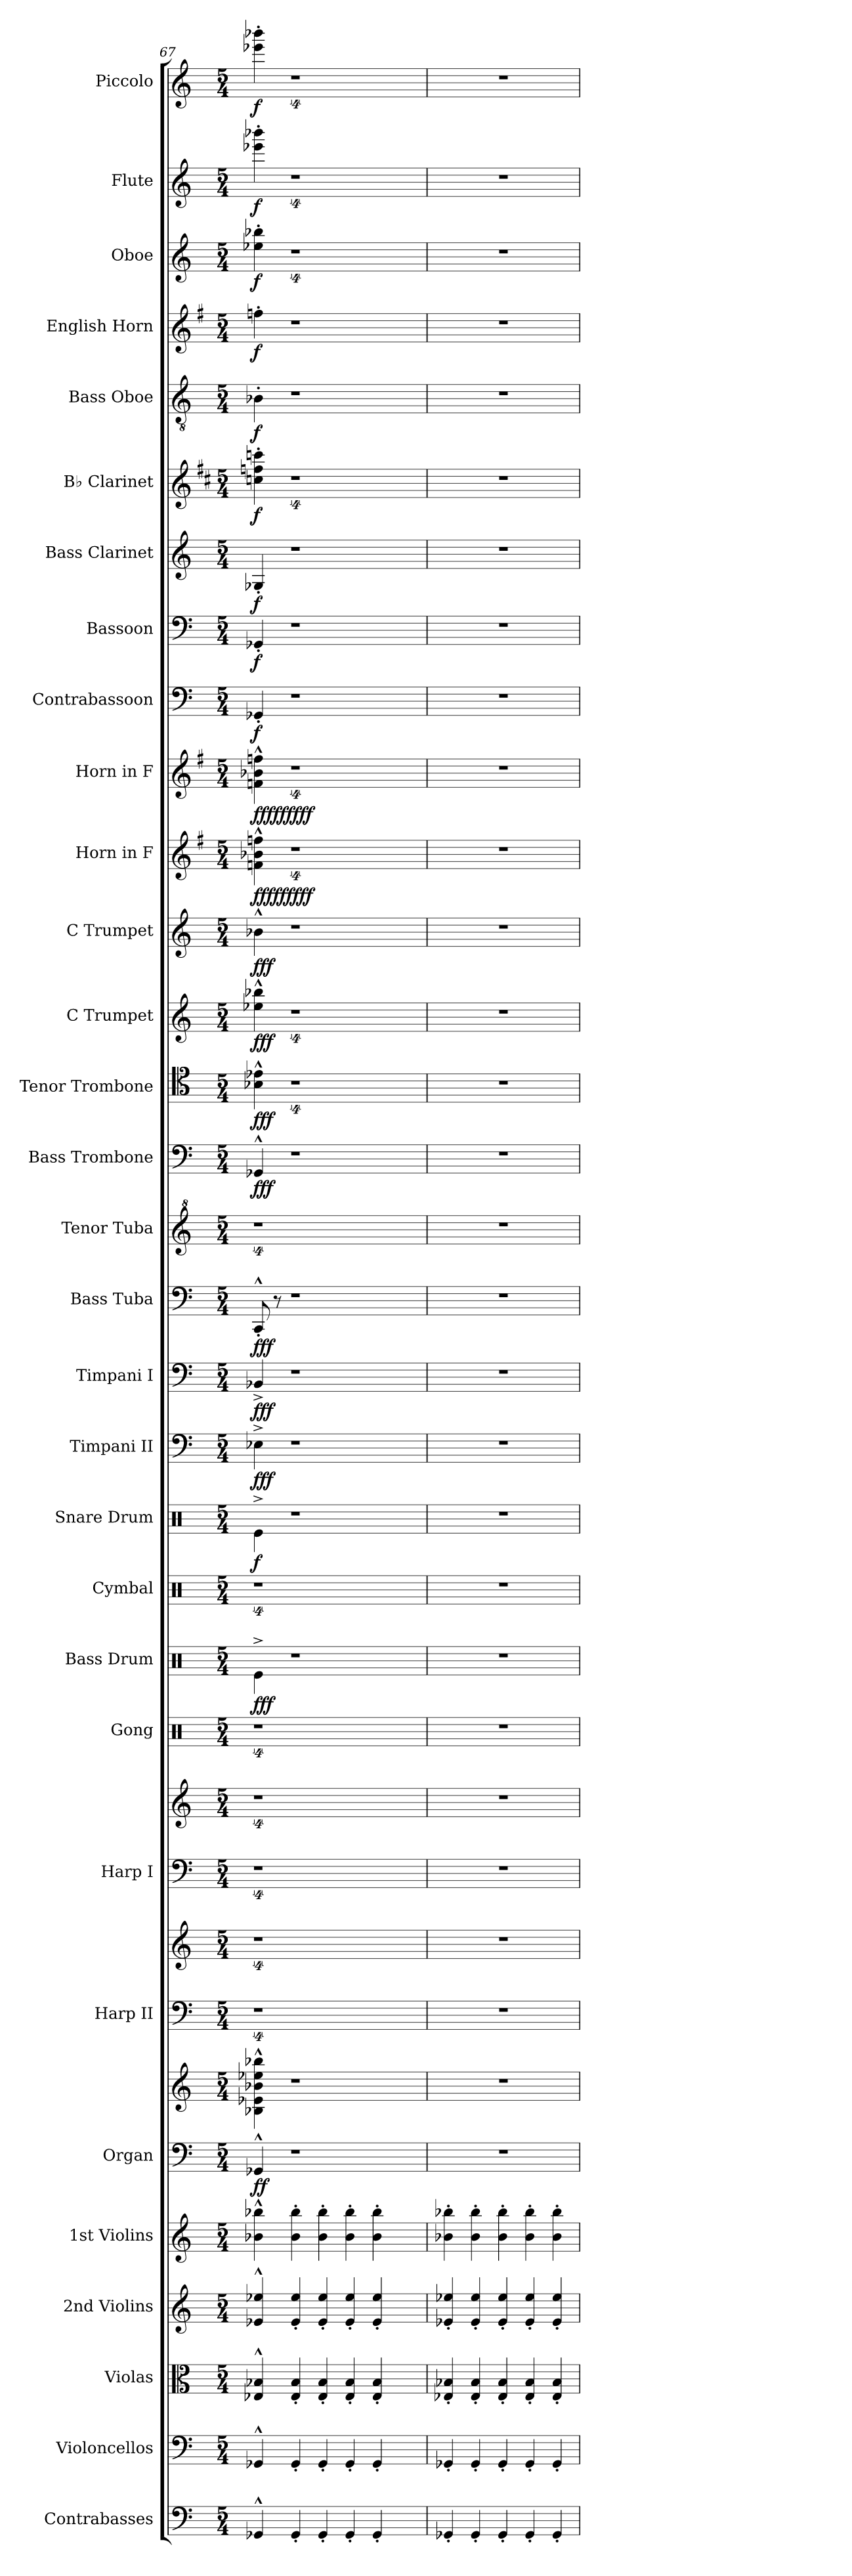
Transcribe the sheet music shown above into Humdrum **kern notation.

**kern	**kern	**kern	**kern	**kern	**kern	**kern	**dynam	**kern	**kern	**kern	**kern	**kern	**kern	**dynam	**kern	**kern	**dynam	**kern	**dynam	**kern	**dynam	**kern	**dynam	**kern	**kern	**dynam	**kern	**dynam	**kern	**dynam	**kern	**dynam	**kern	**dynam	**kern	**dynam	**kern	**dynam	**kern	**dynam	**kern	**dynam	**kern	**dynam	**kern	**dynam	**kern	**dynam	**kern	**dynam	**kern	**dynam	**kern	**dynam
*part31	*part30	*part29	*part28	*part27	*part26	*part26	*part26	*part25	*part25	*part24	*part24	*part23	*part22	*part22	*part21	*part20	*part20	*part19	*part19	*part18	*part18	*part17	*part17	*part16	*part15	*part15	*part14	*part14	*part13	*part13	*part12	*part12	*part11	*part11	*part10	*part10	*part9	*part9	*part8	*part8	*part7	*part7	*part6	*part6	*part5	*part5	*part4	*part4	*part3	*part3	*part2	*part2	*part1	*part1
*staff34	*staff33	*staff32	*staff31	*staff30	*staff29	*staff28	*staff28/29	*staff27	*staff26	*staff25	*staff24	*staff23	*staff22	*staff22	*staff21	*staff20	*staff20	*staff19	*staff19	*staff18	*staff18	*staff17	*staff17	*staff16	*staff15	*staff15	*staff14	*staff14	*staff13	*staff13	*staff12	*staff12	*staff11	*staff11	*staff10	*staff10	*staff9	*staff9	*staff8	*staff8	*staff7	*staff7	*staff6	*staff6	*staff5	*staff5	*staff4	*staff4	*staff3	*staff3	*staff2	*staff2	*staff1	*staff1
*I"Contrabasses	*I"Violoncellos	*I"Violas	*I"2nd Violins	*I"1st Violins	*I"Organ	*	*	*I"Harp II	*	*I"Harp I	*	*I"Gong	*I"Bass Drum	*	*I"Cymbal	*I"Snare Drum	*	*I"Timpani II	*	*I"Timpani I	*	*I"Bass Tuba	*	*I"Tenor Tuba	*I"Bass Trombone	*	*I"Tenor Trombone	*	*I"C Trumpet	*	*I"C Trumpet	*	*I"Horn in F	*	*I"Horn in F	*	*I"Contrabassoon	*	*I"Bassoon	*	*I"Bass Clarinet	*	*I"B♭ Clarinet	*	*I"Bass Oboe	*	*I"English Horn	*	*I"Oboe	*	*I"Flute	*	*I"Piccolo	*
*I'Cbs.	*I'Vcs.	*I'Vlas.	*I'Vlns.	*I'Vlns.	*I'Org.	*	*	*I'Hrp.	*	*I'Hrp.	*	*	*I'B. Dr.	*	*I'Cym.	*I'Sn. Dr.	*	*I'Timp.	*	*I'Timp.	*	*I'Tba.	*	*	*I'B. Tbn.	*	*I'T. Tbn.	*	*I'C Tpt.	*	*I'C Tpt.	*	*	*	*	*	*I'Cbsn.	*	*I'Bsn.	*	*I'B. Cl.	*	*I'B♭ Cl.	*	*	*	*I'E. Hn.	*	*I'Ob.	*	*I'Fl.	*	*I'Picc.	*
*clefF4	*clefF4	*clefC3	*clefG2	*clefG2	*clefF4	*clefG2	*	*clefF4	*clefG2	*clefF4	*clefG2	*clefX	*clefX	*	*clefX	*clefX	*	*clefF4	*	*clefF4	*	*clefF4	*	*clefG^2	*clefF4	*	*clefC4	*	*clefG2	*	*clefG2	*	*clefG2	*	*clefG2	*	*clefF4	*	*clefF4	*	*clefG2	*	*clefG2	*	*clefGv2	*	*clefG2	*	*clefG2	*	*clefG2	*	*clefG2	*
*ITrd7c12	*	*	*	*	*	*	*	*	*	*	*	*	*	*	*	*	*	*	*	*	*	*	*	*ITrd15c26	*	*	*	*	*	*	*	*	*ITrd4c7	*	*ITrd4c7	*	*ITrd7c12	*	*	*	*ITrd8c14	*	*ITrd1c2	*	*	*	*ITrd4c7	*	*	*	*	*	*ITrd-7c-12	*
*k[]	*k[]	*k[]	*k[]	*k[]	*k[]	*k[]	*	*k[]	*k[]	*k[]	*k[]	*k[]	*k[]	*	*k[]	*k[]	*	*k[]	*	*k[]	*	*k[]	*	*k[]	*k[]	*	*k[]	*	*k[]	*	*k[]	*	*k[]	*	*k[]	*	*k[]	*	*k[]	*	*k[]	*	*k[]	*	*k[]	*	*k[]	*	*k[]	*	*k[]	*	*k[]	*
*M5/4	*M5/4	*M5/4	*M5/4	*M5/4	*M5/4	*M5/4	*	*M5/4	*M5/4	*M5/4	*M5/4	*M5/4	*M5/4	*	*M5/4	*M5/4	*	*M5/4	*	*M5/4	*	*M5/4	*	*M5/4	*M5/4	*	*M5/4	*	*M5/4	*	*M5/4	*	*M5/4	*	*M5/4	*	*M5/4	*	*M5/4	*	*M5/4	*	*M5/4	*	*M5/4	*	*M5/4	*	*M5/4	*	*M5/4	*	*M5/4	*
=67	=67	=67	=67	=67	=67	=67	=67	=67	=67	=67	=67	=67	=67	=67	=67	=67	=67	=67	=67	=67	=67	=67	=67	=67	=67	=67	=67	=67	=67	=67	=67	=67	=67	=67	=67	=67	=67	=67	=67	=67	=67	=67	=67	=67	=67	=67	=67	=67	=67	=67	=67	=67	=67	=67
!	!	!	!	!	!	!	!LO:DY:b=2	!	!	!	!	!	!	!	!	!	!	!	!	!	!	!	!	!	!	!	!	!	!	!	!	!	!	!	!	!	!	!	!	!	!	!	!	!	!	!	!	!	!	!	!	!	!	!
!	!	!	!	!	!	!	!LO:DY:n=1:b	!	!	!	!	!	!	!LO:DY:b	!	!	!LO:DY:b	!	!LO:DY:b	!	!LO:DY:b	!	!LO:DY:b	!	!	!LO:DY:b	!	!LO:DY:b	!	!LO:DY:b	!	!LO:DY:b	!	!LO:DY:b	!	!	!	!	!	!	!	!	!	!	!	!	!	!	!	!	!	!	!	!
!	!	!	!	!	!	!	!	!	!	!	!	!	!	!	!	!	!	!	!	!	!	!	!	!	!	!	!	!	!	!	!	!	!	!LO:DY:n=1:b	!	!	!	!	!	!	!	!	!	!	!	!	!	!	!	!	!	!	!	!
!	!	!	!	!	!	!	!	!	!	!	!	!	!	!	!	!	!	!	!	!	!	!	!	!	!	!	!	!	!	!	!	!	!	!LO:DY:n=2:b	!	!LO:DY:b	!	!	!	!	!	!	!	!	!	!	!	!	!	!	!	!	!	!
!	!	!	!	!	!	!	!	!	!	!	!	!	!	!	!	!	!	!	!	!	!	!	!	!	!	!	!	!	!	!	!	!	!	!	!	!LO:DY:n=1:b	!	!	!	!	!	!	!	!	!	!	!	!	!	!	!	!	!	!
!	!	!	!	!	!	!	!	!	!	!	!	!	!	!	!	!	!	!	!	!	!	!	!	!	!	!	!	!	!	!	!	!	!	!	!	!LO:DY:n=2:b	!	!LO:DY:b	!	!LO:DY:b	!	!LO:DY:b	!	!LO:DY:b	!	!LO:DY:b	!	!LO:DY:b	!	!LO:DY:b	!	!LO:DY:b	!	!LO:DY:b
4GGG-X^^/	4GG-X^^/	4E-X/^^ 4B-X/^^	4e-X/^^ 4ee-X/^^	4b-X\^^ 4bb-X\^^	4GG-X^^/	4B-X\^^ 4e-X\^^ 4b-X\^^ 4ee-X\^^ 4bb-X\^^	f f	4%5r	4%5r	4%5r	4%5r	4%5r	4Re^\	fff	4%5r	4Re^\	f	4E-X^\	fff	4BB-X^/	fff	8CC^^'/	fff	4%5r	4GG-X^^/	fff	4B-X\^^ 4e-X\^^	fff	4ee-X\^^ 4bb-X\^^	fff	4b-X^^\	fff	4B-X\^^ 4e-X\^^ 4b-X\^^	fff fff fff	4B-X\^^ 4e-X\^^ 4b-X\^^	fff fff fff	4GGG-X'/	f	4GG-X'/	f	4GG-X'/	f	4b-X\' 4ee-X\' 4bb-X\'	f	4B-X'\	f	4b-X'\	f	4ee-X\' 4bb-X\'	f	4eee-X\' 4bbb-X\'	f	4eeee-X\' 4bbbb-X\'	f
.	.	.	.	.	.	.	.	.	.	.	.	.	.	.	.	.	.	.	.	.	.	8r	.	.	.	.	.	.	.	.	.	.	.	.	.	.	.	.	.	.	.	.	.	.	.	.	.	.	.	.	.	.	.	.
4GGG-'/	4GG-'/	4E-/' 4B-/'	4e-/' 4ee-/'	4b-\' 4bb-\'	1r	1r	.	.	.	.	.	.	1r	.	.	1r	.	1r	.	1r	.	1r	.	.	1r	.	4%5r	.	4%5r	.	1r	.	4%5r	.	4%5r	.	1r	.	1r	.	1r	.	4%5r	.	1r	.	1r	.	4%5r	.	4%5r	.	4%5r	.
4GGG-'/	4GG-'/	4E-/' 4B-/'	4e-/' 4ee-/'	4b-\' 4bb-\'	.	.	.	.	.	.	.	.	.	.	.	.	.	.	.	.	.	.	.	.	.	.	.	.	.	.	.	.	.	.	.	.	.	.	.	.	.	.	.	.	.	.	.	.	.	.	.	.	.	.
4GGG-'/	4GG-'/	4E-/' 4B-/'	4e-/' 4ee-/'	4b-\' 4bb-\'	.	.	.	.	.	.	.	.	.	.	.	.	.	.	.	.	.	.	.	.	.	.	.	.	.	.	.	.	.	.	.	.	.	.	.	.	.	.	.	.	.	.	.	.	.	.	.	.	.	.
4GGG-'/	4GG-'/	4E-/' 4B-/'	4e-/' 4ee-/'	4b-\' 4bb-\'	.	.	.	.	.	.	.	.	.	.	.	.	.	.	.	.	.	.	.	.	.	.	.	.	.	.	.	.	.	.	.	.	.	.	.	.	.	.	.	.	.	.	.	.	.	.	.	.	.	.
4ryy	4ryy	4ryy	4ryy	4ryy	4ryy	4ryy	.	4ryy	4ryy	4ryy	4ryy	4ryy	4ryy	.	4ryy	4ryy	.	4ryy	.	4ryy	.	4ryy	.	4ryy	4ryy	.	.	.	.	.	4ryy	.	.	.	.	.	4ryy	.	4ryy	.	4ryy	.	.	.	4ryy	.	4ryy	.	.	.	.	.	.	.
=68	=68	=68	=68	=68	=68	=68	=68	=68	=68	=68	=68	=68	=68	=68	=68	=68	=68	=68	=68	=68	=68	=68	=68	=68	=68	=68	=68	=68	=68	=68	=68	=68	=68	=68	=68	=68	=68	=68	=68	=68	=68	=68	=68	=68	=68	=68	=68	=68	=68	=68	=68	=68	=68	=68
4GGG-X'/	4GG-X'/	4E-X/' 4B-X/'	4e-X/' 4ee-X/'	4b-X\' 4bb-X\'	4%5r	4%5r	.	4%5r	4%5r	4%5r	4%5r	4%5r	4%5r	.	4%5r	4%5r	.	4%5r	.	4%5r	.	4%5r	.	4%5r	4%5r	.	4%5r	.	4%5r	.	4%5r	.	4%5r	.	4%5r	.	4%5r	.	4%5r	.	4%5r	.	4%5r	.	4%5r	.	4%5r	.	4%5r	.	4%5r	.	4%5r	.
4GGG-'/	4GG-'/	4E-/' 4B-/'	4e-/' 4ee-/'	4b-\' 4bb-\'	.	.	.	.	.	.	.	.	.	.	.	.	.	.	.	.	.	.	.	.	.	.	.	.	.	.	.	.	.	.	.	.	.	.	.	.	.	.	.	.	.	.	.	.	.	.	.	.	.	.
4GGG-'/	4GG-'/	4E-/' 4B-/'	4e-/' 4ee-/'	4b-\' 4bb-\'	.	.	.	.	.	.	.	.	.	.	.	.	.	.	.	.	.	.	.	.	.	.	.	.	.	.	.	.	.	.	.	.	.	.	.	.	.	.	.	.	.	.	.	.	.	.	.	.	.	.
4GGG-'/	4GG-'/	4E-/' 4B-/'	4e-/' 4ee-/'	4b-\' 4bb-\'	.	.	.	.	.	.	.	.	.	.	.	.	.	.	.	.	.	.	.	.	.	.	.	.	.	.	.	.	.	.	.	.	.	.	.	.	.	.	.	.	.	.	.	.	.	.	.	.	.	.
4GGG-'/	4GG-'/	4E-/' 4B-/'	4e-/' 4ee-/'	4b-\' 4bb-\'	.	.	.	.	.	.	.	.	.	.	.	.	.	.	.	.	.	.	.	.	.	.	.	.	.	.	.	.	.	.	.	.	.	.	.	.	.	.	.	.	.	.	.	.	.	.	.	.	.	.
=	=	=	=	=	=	=	=	=	=	=	=	=	=	=	=	=	=	=	=	=	=	=	=	=	=	=	=	=	=	=	=	=	=	=	=	=	=	=	=	=	=	=	=	=	=	=	=	=	=	=	=	=	=	=
*-	*-	*-	*-	*-	*-	*-	*-	*-	*-	*-	*-	*-	*-	*-	*-	*-	*-	*-	*-	*-	*-	*-	*-	*-	*-	*-	*-	*-	*-	*-	*-	*-	*-	*-	*-	*-	*-	*-	*-	*-	*-	*-	*-	*-	*-	*-	*-	*-	*-	*-	*-	*-	*-	*-
